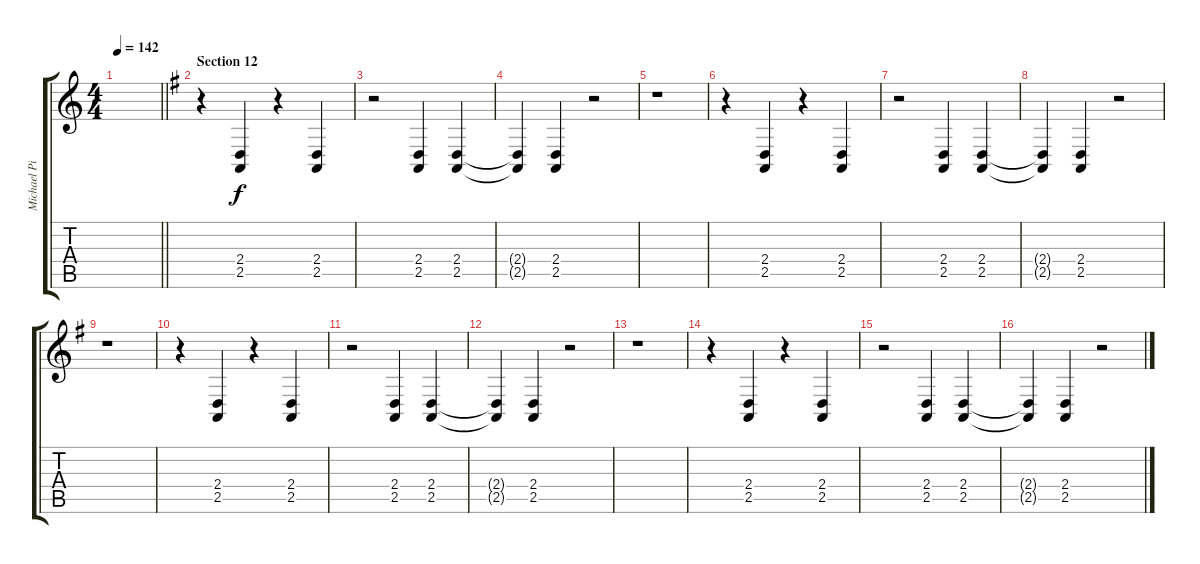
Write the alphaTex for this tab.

\track ("Michael Pinnella (choir pad)" "Michael Pi") {instrument choiraahs}
\staff {score tabs}
\tuning (D4 A3 F3 C3 G2 D2) {hide}
\ts (4 4)
\tempo 142
\clef g2
\barLineRight lightlight
\ks aminor
|
\section ("" "Section 12")
\ks eminor
r.4 (2.4 2.5).4 r.4 (2.4 2.5).4 |
r.2 (2.4 2.5).4 (2.4 2.5).4 |
(2.4{t} 2.5{t}).4 (2.4 2.5).4 r.2 |
r.1 |
r.4 (2.4 2.5).4 r.4 (2.4 2.5).4 |
r.2 (2.4 2.5).4 (2.4 2.5).4 |
(2.4{t} 2.5{t}).4 (2.4 2.5).4 r.2 |
r.1 |
r.4 (2.4 2.5).4 r.4 (2.4 2.5).4 |
r.2 (2.4 2.5).4 (2.4 2.5).4 |
(2.4{t} 2.5{t}).4 (2.4 2.5).4 r.2 |
r.1 |
r.4 (2.4 2.5).4 r.4 (2.4 2.5).4 |
r.2 (2.4 2.5).4 (2.4 2.5).4 |
(2.4{t} 2.5{t}).4 (2.4 2.5).4 r.2
